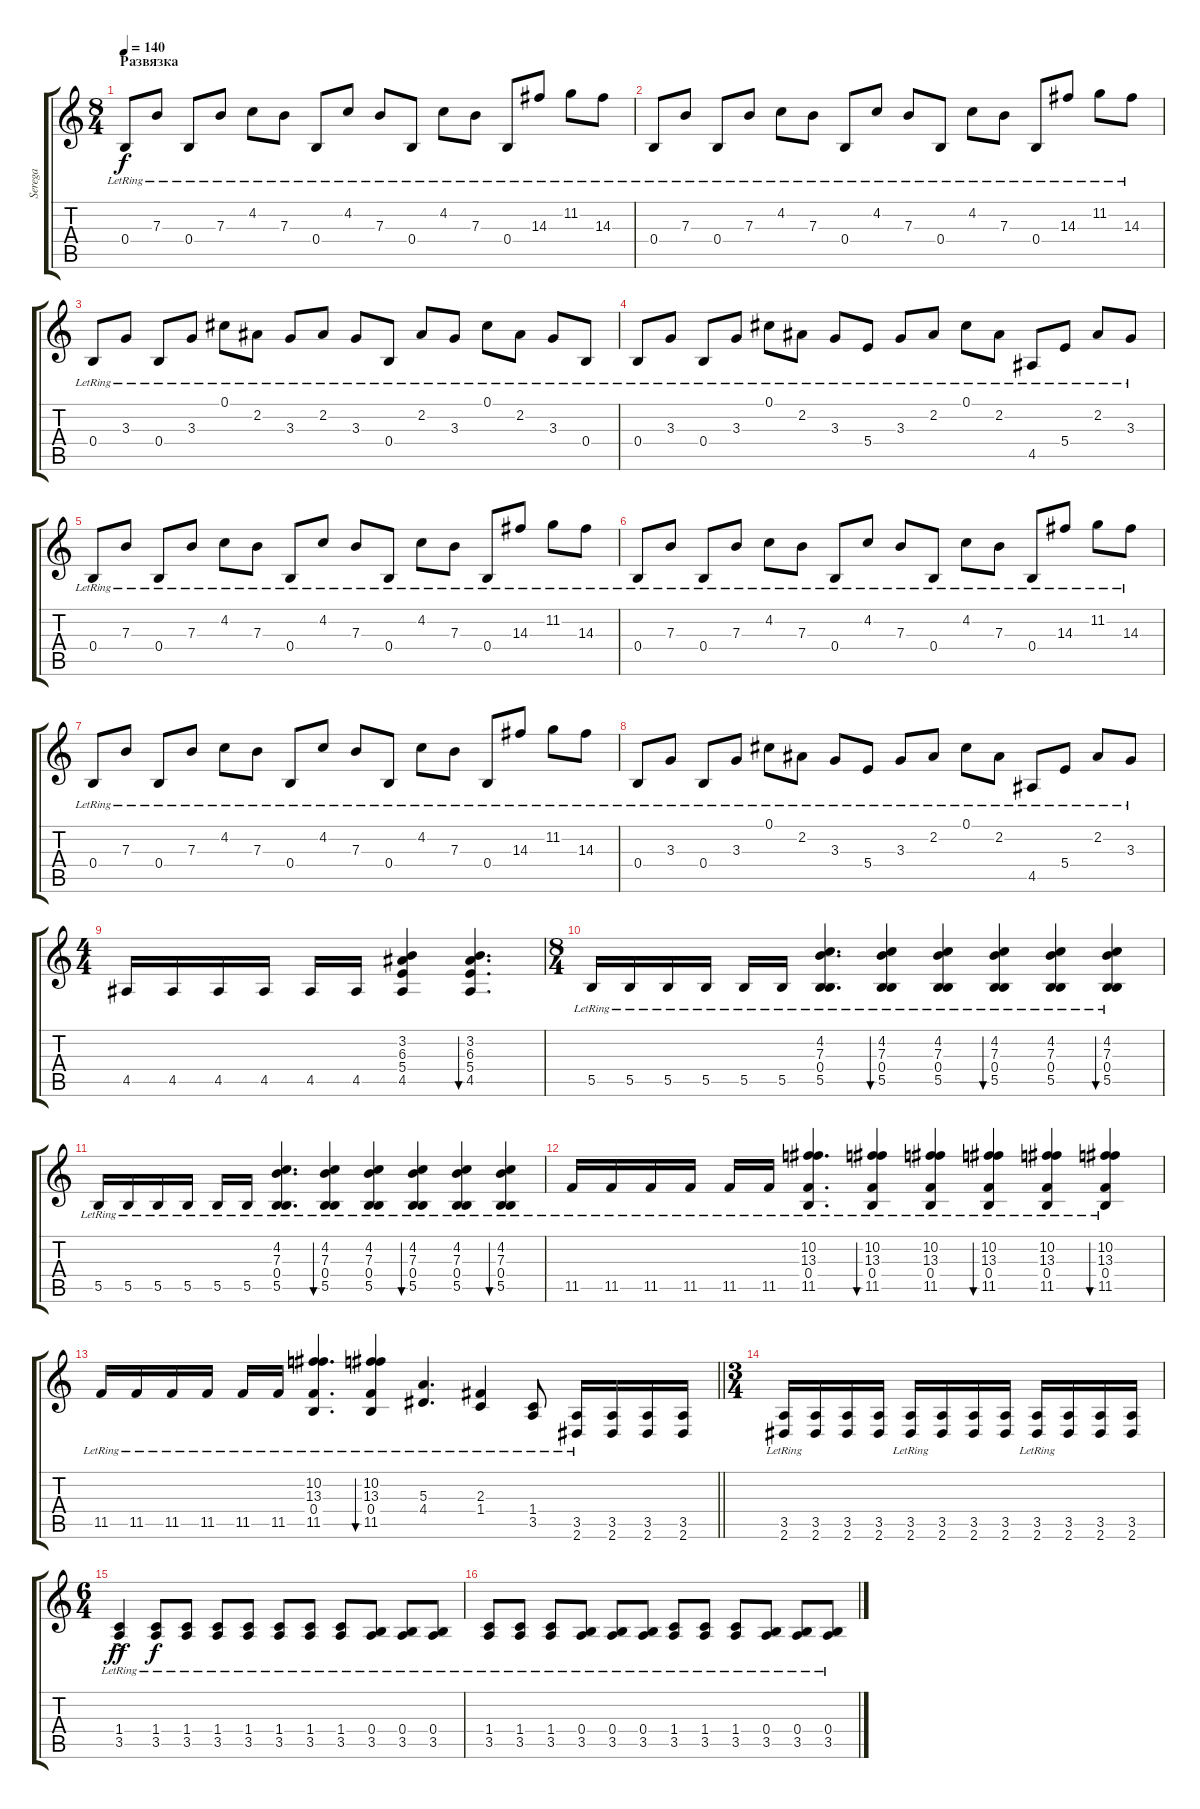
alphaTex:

\track ("Serega" "Serega") {instrument distortionguitar}
\staff {score tabs}
\tuning (Db4 Ab3 E3 B2 Gb2 Db2) {hide}
\ts (8 4)
\section ("" "Развязка")
\tempo 140
\clef g2
\ks c
0.4{lr}.8{dy f} 7.3{lr}.8 0.4{lr}.8 7.3{lr}.8 4.2{lr}.8 7.3{lr}.8 0.4{lr}.8 4.2{lr}.8 7.3{lr}.8 0.4{lr}.8 4.2{lr}.8 7.3{lr}.8 0.4{lr}.8 14.3{lr}.8 11.2{lr}.8 14.3{lr}.8 |
0.4{lr}.8 7.3{lr}.8 0.4{lr}.8 7.3{lr}.8 4.2{lr}.8 7.3{lr}.8 0.4{lr}.8 4.2{lr}.8 7.3{lr}.8 0.4{lr}.8 4.2{lr}.8 7.3{lr}.8 0.4{lr}.8 14.3{lr}.8 11.2{lr}.8 14.3{lr}.8 |
0.4{lr}.8 3.3{lr}.8 0.4{lr}.8 3.3{lr}.8 0.1{lr}.8 2.2{lr}.8 3.3{lr}.8 2.2{lr}.8 3.3{lr}.8 0.4{lr}.8 2.2{lr}.8 3.3{lr}.8 0.1{lr}.8 2.2{lr}.8 3.3{lr}.8 0.4{lr}.8 |
0.4{lr}.8 3.3{lr}.8 0.4{lr}.8 3.3{lr}.8 0.1{lr}.8 2.2{lr}.8 3.3{lr}.8 5.4{lr}.8 3.3{lr}.8 2.2{lr}.8 0.1{lr}.8 2.2{lr}.8 4.5{lr}.8 5.4{lr}.8 2.2{lr}.8 3.3{lr}.8 |
0.4{lr}.8 7.3{lr}.8 0.4{lr}.8 7.3{lr}.8 4.2{lr}.8 7.3{lr}.8 0.4{lr}.8 4.2{lr}.8 7.3{lr}.8 0.4{lr}.8 4.2{lr}.8 7.3{lr}.8 0.4{lr}.8 14.3{lr}.8 11.2{lr}.8 14.3{lr}.8 |
0.4{lr}.8 7.3{lr}.8 0.4{lr}.8 7.3{lr}.8 4.2{lr}.8 7.3{lr}.8 0.4{lr}.8 4.2{lr}.8 7.3{lr}.8 0.4{lr}.8 4.2{lr}.8 7.3{lr}.8 0.4{lr}.8 14.3{lr}.8 11.2{lr}.8 14.3{lr}.8 |
0.4{lr}.8 7.3{lr}.8 0.4{lr}.8 7.3{lr}.8 4.2{lr}.8 7.3{lr}.8 0.4{lr}.8 4.2{lr}.8 7.3{lr}.8 0.4{lr}.8 4.2{lr}.8 7.3{lr}.8 0.4{lr}.8 14.3{lr}.8 11.2{lr}.8 14.3{lr}.8 |
0.4{lr}.8 3.3{lr}.8 0.4{lr}.8 3.3{lr}.8 0.1{lr}.8 2.2{lr}.8 3.3{lr}.8 5.4{lr}.8 3.3{lr}.8 2.2{lr}.8 0.1{lr}.8 2.2{lr}.8 4.5{lr}.8 5.4{lr}.8 2.2{lr}.8 3.3{lr}.8 |
\ts (4 4)
4.5.16 4.5.16 4.5.16 4.5.16 4.5.16 4.5.16 (3.2 6.3 5.4 4.5).4 (3.2 6.3 5.4 4.5).4{d bu 480} |
\ts (8 4)
5.5{lr}.16 5.5{lr}.16 5.5{lr}.16 5.5{lr}.16 5.5{lr}.16 5.5{lr}.16 (4.2{lr} 7.3{lr} 0.4{lr} 5.5{lr}).4{d} (4.2{lr} 7.3{lr} 0.4{lr} 5.5{lr}).4{bu 480} (4.2{lr} 7.3{lr} 0.4{lr} 5.5{lr}).4 (4.2{lr} 7.3{lr} 0.4{lr} 5.5{lr}).4{bu 480} (4.2{lr} 7.3{lr} 0.4{lr} 5.5{lr}).4 (4.2{lr} 7.3{lr} 0.4{lr} 5.5{lr}).4{bu 480} |
5.5{lr}.16 5.5{lr}.16 5.5{lr}.16 5.5{lr}.16 5.5{lr}.16 5.5{lr}.16 (4.2{lr} 7.3{lr} 0.4{lr} 5.5{lr}).4{d} (4.2{lr} 7.3{lr} 0.4{lr} 5.5{lr}).4{bu 480} (4.2{lr} 7.3{lr} 0.4{lr} 5.5{lr}).4 (4.2{lr} 7.3{lr} 0.4{lr} 5.5{lr}).4{bu 480} (4.2{lr} 7.3{lr} 0.4{lr} 5.5{lr}).4 (4.2{lr} 7.3{lr} 0.4{lr} 5.5{lr}).4{bu 480} |
11.5{lr}.16 11.5{lr}.16 11.5{lr}.16 11.5{lr}.16 11.5{lr}.16 11.5{lr}.16 (10.2{lr} 13.3{lr} 0.4{lr} 11.5{lr}).4{d} (10.2{lr} 13.3{lr} 0.4{lr} 11.5{lr}).4{bu 480} (10.2{lr} 13.3{lr} 0.4{lr} 11.5{lr}).4 (10.2{lr} 13.3{lr} 0.4{lr} 11.5{lr}).4{bu 480} (10.2{lr} 13.3{lr} 0.4{lr} 11.5{lr}).4 (10.2{lr} 13.3{lr} 0.4{lr} 11.5{lr}).4{bu 480} |
\barLineRight lightlight
11.5{lr}.16 11.5{lr}.16 11.5{lr}.16 11.5{lr}.16 11.5{lr}.16 11.5{lr}.16 (10.2{lr} 13.3{lr} 0.4{lr} 11.5{lr}).4{d} (10.2{lr} 13.3{lr} 0.4{lr} 11.5{lr}).4{bu 480} (5.3{lr} 4.4{lr}).4{d} (2.3{lr} 1.4{lr}).4 (1.4{lr} 3.5{lr}).8 (3.5{lr} 2.6{lr}).16 (3.5 2.6).16 (3.5 2.6).16 (3.5 2.6).16 |
\ts (3 4)
(3.5{lr} 2.6{lr}).16 (3.5 2.6).16 (3.5 2.6).16 (3.5 2.6).16 (3.5{lr} 2.6{lr}).16 (3.5 2.6).16 (3.5 2.6).16 (3.5 2.6).16 (3.5{lr} 2.6{lr}).16 (3.5 2.6).16 (3.5 2.6).16 (3.5 2.6).16 |
\ts (6 4)
(1.4{lr} 3.5{ac lr}).4{dy ff} (1.4{lr} 3.5{lr}).8{dy f} (1.4{lr} 3.5{lr}).8 (1.4{lr} 3.5{lr}).8 (1.4{lr} 3.5{lr}).8 (1.4{lr} 3.5{lr}).8 (1.4{lr} 3.5{lr}).8 (1.4{lr} 3.5{lr}).8 (0.4{lr} 3.5{lr}).8 (0.4{lr} 3.5{lr}).8 (0.4{lr} 3.5{lr}).8 |
(1.4{lr} 3.5{lr}).8 (1.4{lr} 3.5{lr}).8 (1.4{lr} 3.5{lr}).8 (0.4{lr} 3.5{lr}).8 (0.4{lr} 3.5{lr}).8 (0.4{lr} 3.5{lr}).8 (1.4{lr} 3.5{lr}).8 (1.4{lr} 3.5{lr}).8 (1.4{lr} 3.5{lr}).8 (0.4{lr} 3.5{lr}).8 (0.4{lr} 3.5{lr}).8 (0.4{lr} 3.5{lr}).8
